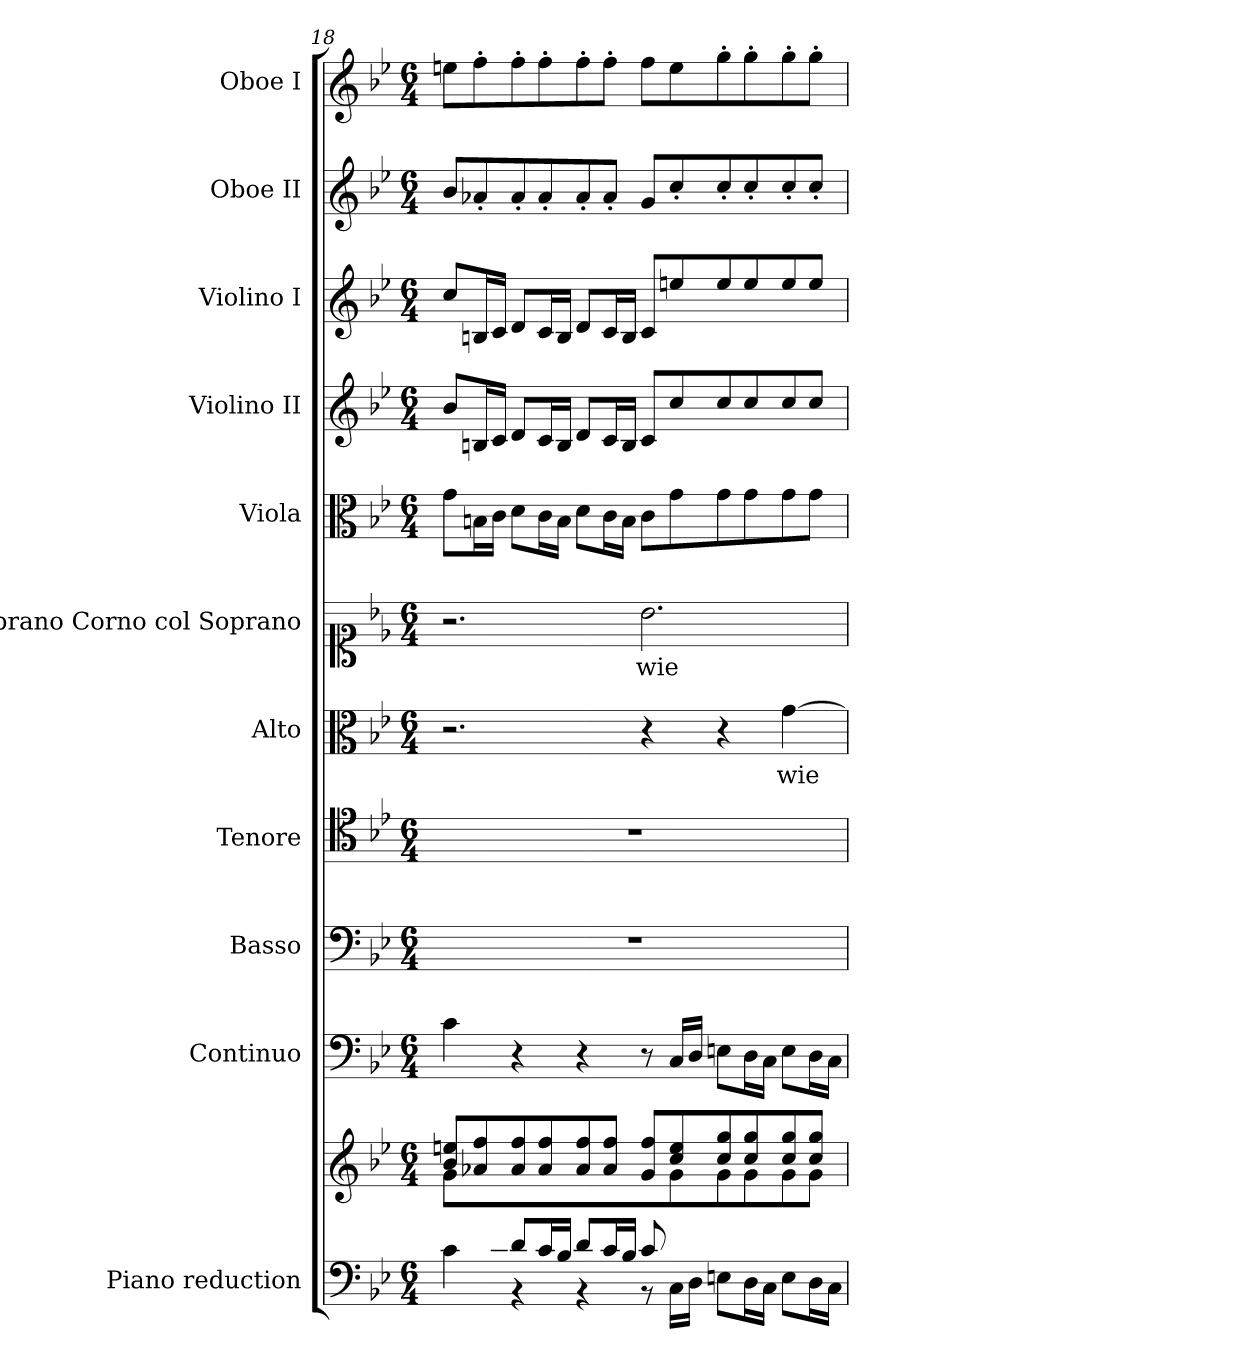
**kern	**kern	**kern	**kern	**kern	**kern	**text	**kern	**text	**kern	**kern	**kern	**kern	**kern
*part11	*part11	*part10	*part9	*part8	*part7	*part7	*part6	*part6	*part5	*part4	*part3	*part2	*part1
*staff12	*staff11	*staff10	*staff9	*staff8	*staff7	*staff7	*staff6	*staff6	*staff5	*staff4	*staff3	*staff2	*staff1
*I"Piano reduction	*	*I"Continuo	*I"Basso	*I"Tenore	*I"Alto	*	*I"Soprano Corno col Soprano	*	*I"Viola	*I"Violino II	*I"Violino I	*I"Oboe II	*I"Oboe I
*I'Pno	*	*	*	*	*	*	*	*	*I'Vla	*I'Vln	*I'Vln	*I'Ob	*I'Ob
*clefF4	*clefG2	*clefF4	*clefF4	*clefC4	*clefC3	*	*clefC1	*	*clefC3	*clefG2	*clefG2	*clefG2	*clefG2
*k[b-e-]	*k[b-e-]	*k[b-e-]	*k[b-e-]	*k[b-e-]	*k[b-e-]	*	*k[b-e-]	*	*k[b-e-]	*k[b-e-]	*k[b-e-]	*k[b-e-]	*k[b-e-]
*M6/4	*M6/4	*M6/4	*M6/4	*M6/4	*M6/4	*	*M6/4	*	*M6/4	*M6/4	*M6/4	*M6/4	*M6/4
=18	=18	=18	=18	=18	=18	=18	=18	=18	=18	=18	=18	=18	=18
*^	*^	*	*	*	*	*	*	*	*	*	*	*	*
8ryy	4c\	8b-/ 8een/L	8g\L	4c\	1.r	1.r	2.r	.	2.r	.	8g\L	8b-/L	8cc/L	8b-/L	8een\L
16Bn/L	.	8a-X/ 8ff/	2.ryy	.	.	.	.	.	.	.	16Bn\L	16Bn/L	16Bn/L	8a-X'/	8ff'\
16c/JJ	.	.	.	.	.	.	.	.	.	.	16c\JJ	16c/JJ	16c/JJ	.	.
8d/L	4r	8a-/ 8ff/	.	4r	.	.	.	.	.	.	8d\L	8d/L	8d/L	8a-'/	8ff'\
16c/L	.	8a-/ 8ff/	.	.	.	.	.	.	.	.	16c\L	16c/L	16c/L	8a-'/	8ff'\
16B/JJ	.	.	.	.	.	.	.	.	.	.	16B\JJ	16B/JJ	16B/JJ	.	.
8d/L	4r	8a-/ 8ff/	.	4r	.	.	.	.	.	.	8d\L	8d/L	8d/L	8a-'/	8ff'\
16c/L	.	8a-/ 8ff/J	.	.	.	.	.	.	.	.	16c\L	16c/L	16c/L	8a-'/J	8ff'\J
16B/JJ	.	.	.	.	.	.	.	.	.	.	16B\JJ	16B/JJ	16B/JJ	.	.
!	!	!	!	!	!	!	!	!	!	!LO:LY:b	!	!	!	!	!
8c/L	8r	8g/ 8ff/L	.	8r	.	.	4r	.	2.b-\	wie	8c\L	8c/L	8c/L	8g/L	8ff\L
2ryy	16C\LL	8cc/ 8ee/	8g\	16C/LL	.	.	.	.	.	.	8g\	8cc/	8een/	8cc'/	8ee\
.	16D\JJ	.	.	16D/JJ	.	.	.	.	.	.	.	.	.	.	.
.	8En\L	8cc/ 8gg/	8g\	8En\L	.	.	4r	.	.	.	8g\	8cc/	8ee/	8cc'/	8gg'\
.	16D\L	8cc/ 8gg/	8g\	16D\L	.	.	.	.	.	.	8g\	8cc/	8ee/	8cc'/	8gg'\
.	16C\JJ	.	.	16C\JJ	.	.	.	.	.	.	.	.	.	.	.
!	!	!	!	!	!	!	!	!LO:LY:b	!	!	!	!	!	!	!
.	8E\L	8cc/ 8gg/	8g\	8E\L	.	.	[4g\	wie	.	.	8g\	8cc/	8ee/	8cc'/	8gg'\
8ryy	16D\L	8cc/ 8gg/J	8g\J	16D\L	.	.	.	.	.	.	8g\J	8cc/J	8ee/J	8cc'/J	8gg'\J
.	16C\JJ	.	.	16C\JJ	.	.	.	.	.	.	.	.	.	.	.
*v	*v	*	*	*	*	*	*	*	*	*	*	*	*	*	*
*	*v	*v	*	*	*	*	*	*	*	*	*	*	*	*
=	=	=	=	=	=	=	=	=	=	=	=	=	=
*-	*-	*-	*-	*-	*-	*-	*-	*-	*-	*-	*-	*-	*-
